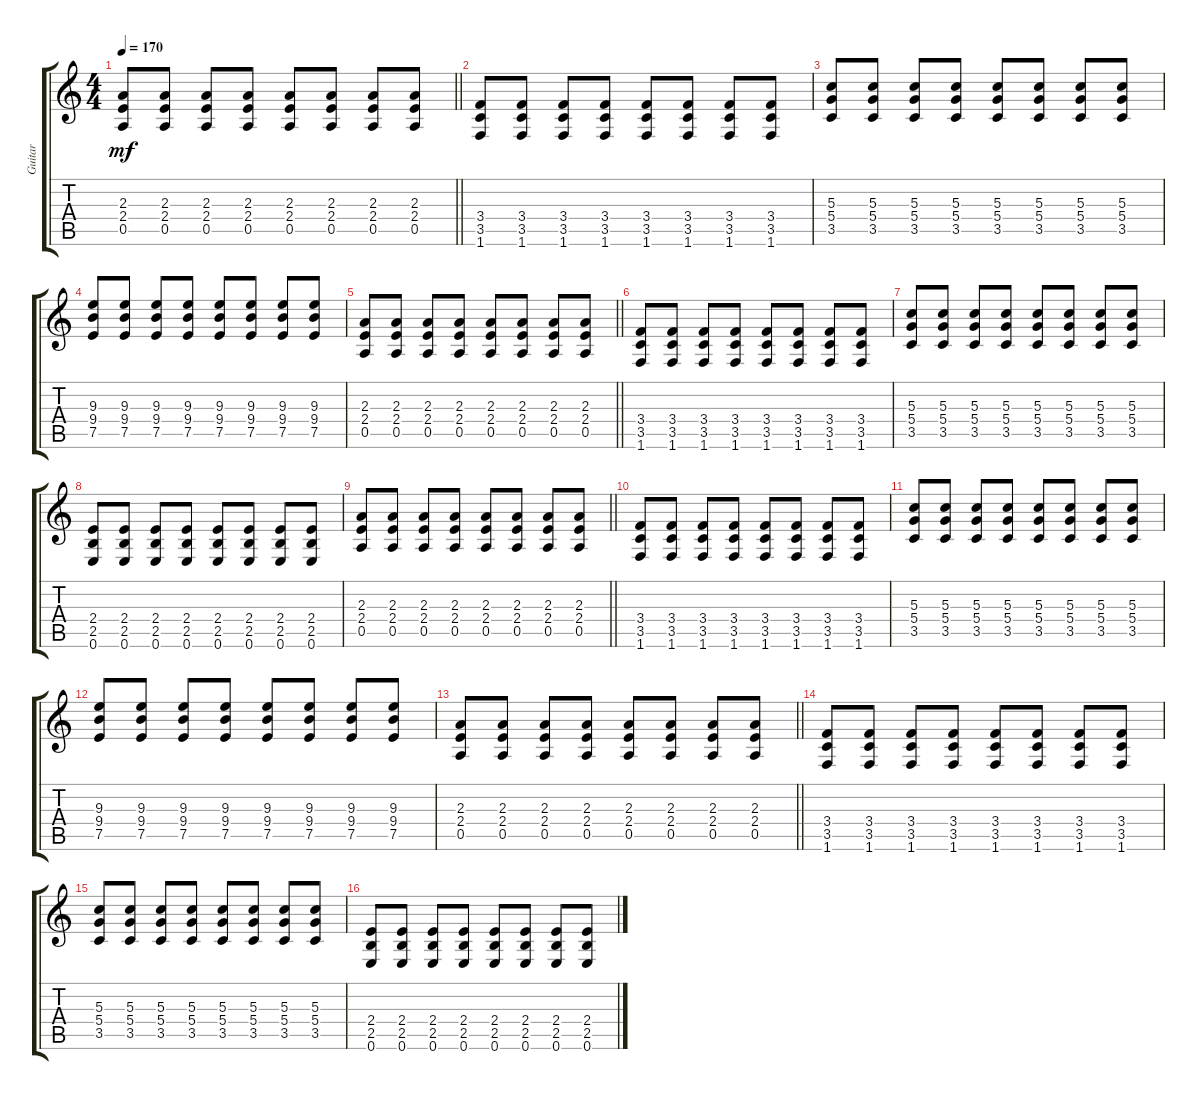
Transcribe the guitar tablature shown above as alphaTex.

\track ("Guitar" "Guitar") {instrument electricguitarclean}
\staff {score tabs}
\tuning (E4 B3 G3 D3 A2 E2) {hide}
\ts (4 4)
\tempo 170
\clef g2
\barLineRight lightlight
\ks c
(2.3 2.4 0.5).8{dy mf} (2.3 2.4 0.5).8 (2.3 2.4 0.5).8 (2.3 2.4 0.5).8 (2.3 2.4 0.5).8 (2.3 2.4 0.5).8 (2.3 2.4 0.5).8 (2.3 2.4 0.5).8 |
(3.4 3.5 1.6).8 (3.4 3.5 1.6).8 (3.4 3.5 1.6).8 (3.4 3.5 1.6).8 (3.4 3.5 1.6).8 (3.4 3.5 1.6).8 (3.4 3.5 1.6).8 (3.4 3.5 1.6).8 |
(5.3 5.4 3.5).8 (5.3 5.4 3.5).8 (5.3 5.4 3.5).8 (5.3 5.4 3.5).8 (5.3 5.4 3.5).8 (5.3 5.4 3.5).8 (5.3 5.4 3.5).8 (5.3 5.4 3.5).8 |
(9.3 9.4 7.5).8 (9.3 9.4 7.5).8 (9.3 9.4 7.5).8 (9.3 9.4 7.5).8 (9.3 9.4 7.5).8 (9.3 9.4 7.5).8 (9.3 9.4 7.5).8 (9.3 9.4 7.5).8 |
\barLineRight lightlight
(2.3 2.4 0.5).8 (2.3 2.4 0.5).8 (2.3 2.4 0.5).8 (2.3 2.4 0.5).8 (2.3 2.4 0.5).8 (2.3 2.4 0.5).8 (2.3 2.4 0.5).8 (2.3 2.4 0.5).8 |
(3.4 3.5 1.6).8 (3.4 3.5 1.6).8 (3.4 3.5 1.6).8 (3.4 3.5 1.6).8 (3.4 3.5 1.6).8 (3.4 3.5 1.6).8 (3.4 3.5 1.6).8 (3.4 3.5 1.6).8 |
(5.3 5.4 3.5).8 (5.3 5.4 3.5).8 (5.3 5.4 3.5).8 (5.3 5.4 3.5).8 (5.3 5.4 3.5).8 (5.3 5.4 3.5).8 (5.3 5.4 3.5).8 (5.3 5.4 3.5).8 |
(2.4 2.5 0.6).8 (2.4 2.5 0.6).8 (2.4 2.5 0.6).8 (2.4 2.5 0.6).8 (2.4 2.5 0.6).8 (2.4 2.5 0.6).8 (2.4 2.5 0.6).8 (2.4 2.5 0.6).8 |
\barLineRight lightlight
(2.3 2.4 0.5).8 (2.3 2.4 0.5).8 (2.3 2.4 0.5).8 (2.3 2.4 0.5).8 (2.3 2.4 0.5).8 (2.3 2.4 0.5).8 (2.3 2.4 0.5).8 (2.3 2.4 0.5).8 |
(3.4 3.5 1.6).8 (3.4 3.5 1.6).8 (3.4 3.5 1.6).8 (3.4 3.5 1.6).8 (3.4 3.5 1.6).8 (3.4 3.5 1.6).8 (3.4 3.5 1.6).8 (3.4 3.5 1.6).8 |
(5.3 5.4 3.5).8 (5.3 5.4 3.5).8 (5.3 5.4 3.5).8 (5.3 5.4 3.5).8 (5.3 5.4 3.5).8 (5.3 5.4 3.5).8 (5.3 5.4 3.5).8 (5.3 5.4 3.5).8 |
(9.3 9.4 7.5).8 (9.3 9.4 7.5).8 (9.3 9.4 7.5).8 (9.3 9.4 7.5).8 (9.3 9.4 7.5).8 (9.3 9.4 7.5).8 (9.3 9.4 7.5).8 (9.3 9.4 7.5).8 |
\barLineRight lightlight
(2.3 2.4 0.5).8 (2.3 2.4 0.5).8 (2.3 2.4 0.5).8 (2.3 2.4 0.5).8 (2.3 2.4 0.5).8 (2.3 2.4 0.5).8 (2.3 2.4 0.5).8 (2.3 2.4 0.5).8 |
(3.4 3.5 1.6).8 (3.4 3.5 1.6).8 (3.4 3.5 1.6).8 (3.4 3.5 1.6).8 (3.4 3.5 1.6).8 (3.4 3.5 1.6).8 (3.4 3.5 1.6).8 (3.4 3.5 1.6).8 |
(5.3 5.4 3.5).8 (5.3 5.4 3.5).8 (5.3 5.4 3.5).8 (5.3 5.4 3.5).8 (5.3 5.4 3.5).8 (5.3 5.4 3.5).8 (5.3 5.4 3.5).8 (5.3 5.4 3.5).8 |
(2.4 2.5 0.6).8 (2.4 2.5 0.6).8 (2.4 2.5 0.6).8 (2.4 2.5 0.6).8 (2.4 2.5 0.6).8 (2.4 2.5 0.6).8 (2.4 2.5 0.6).8 (2.4 2.5 0.6).8
